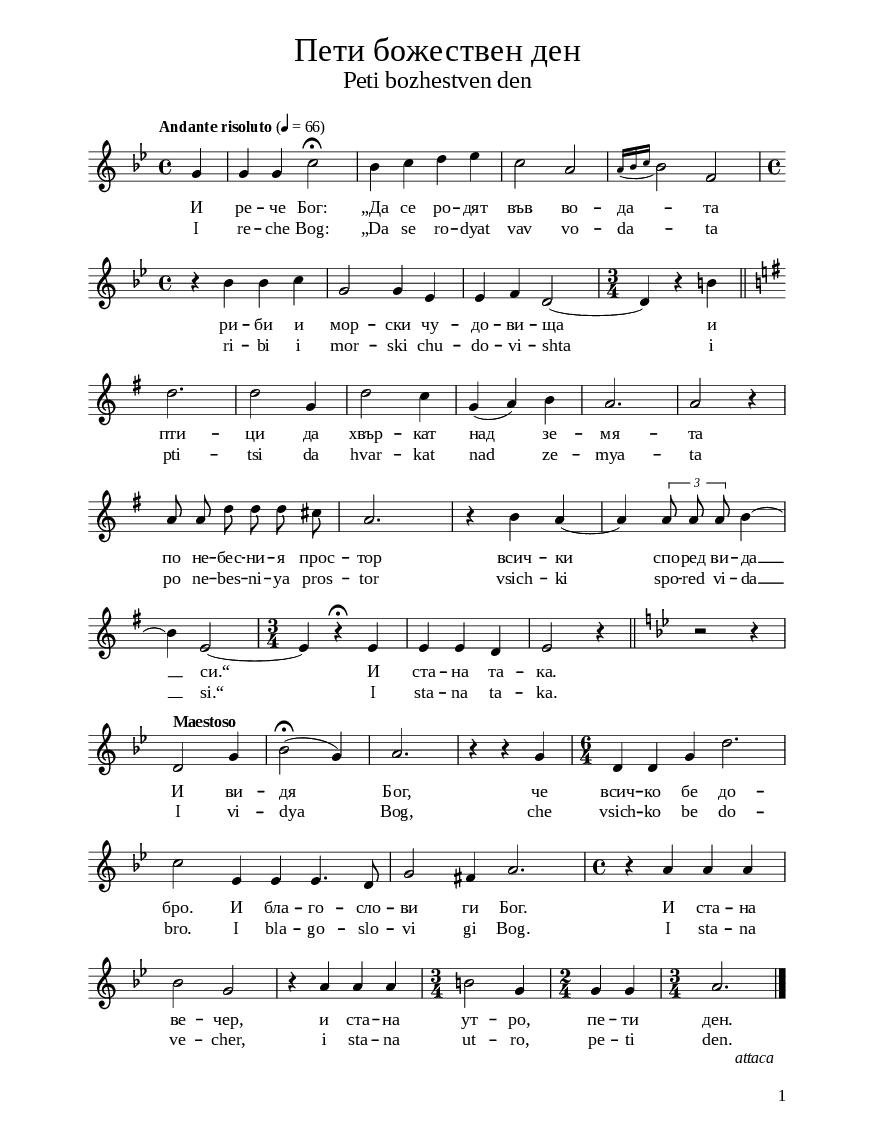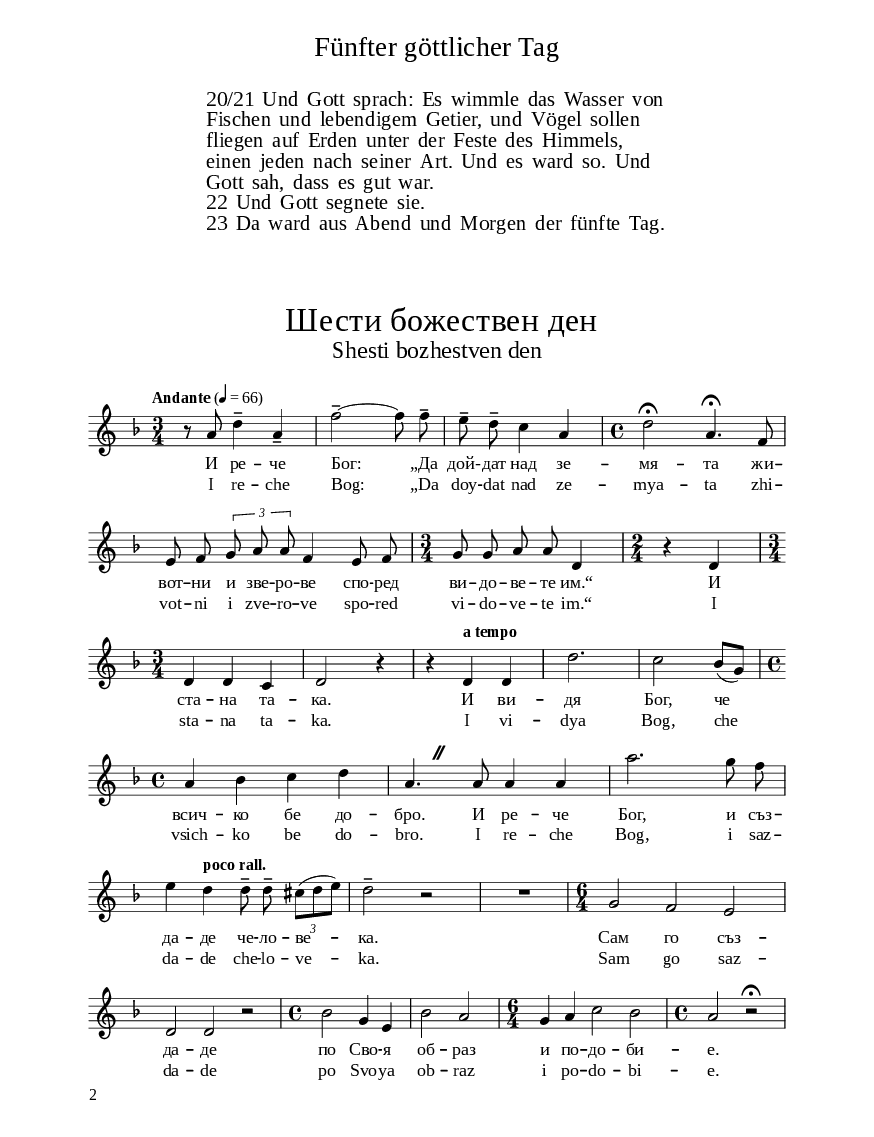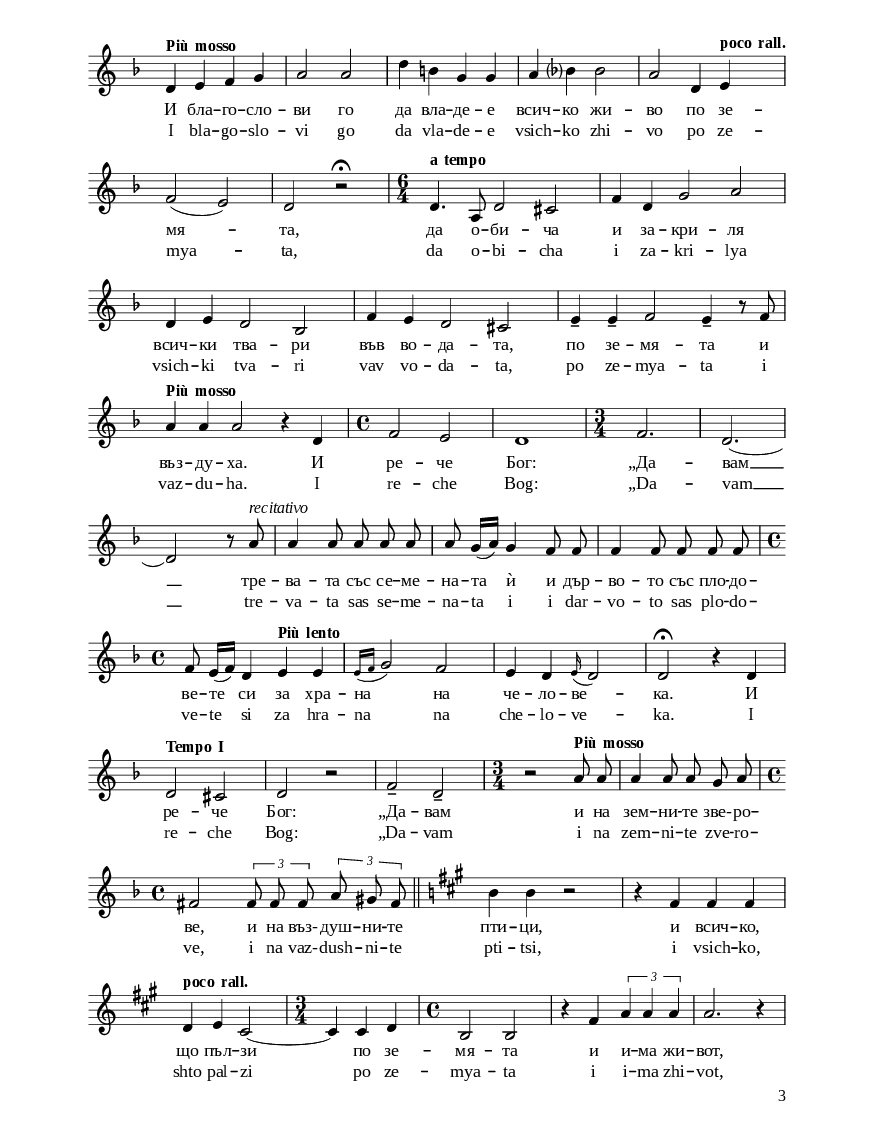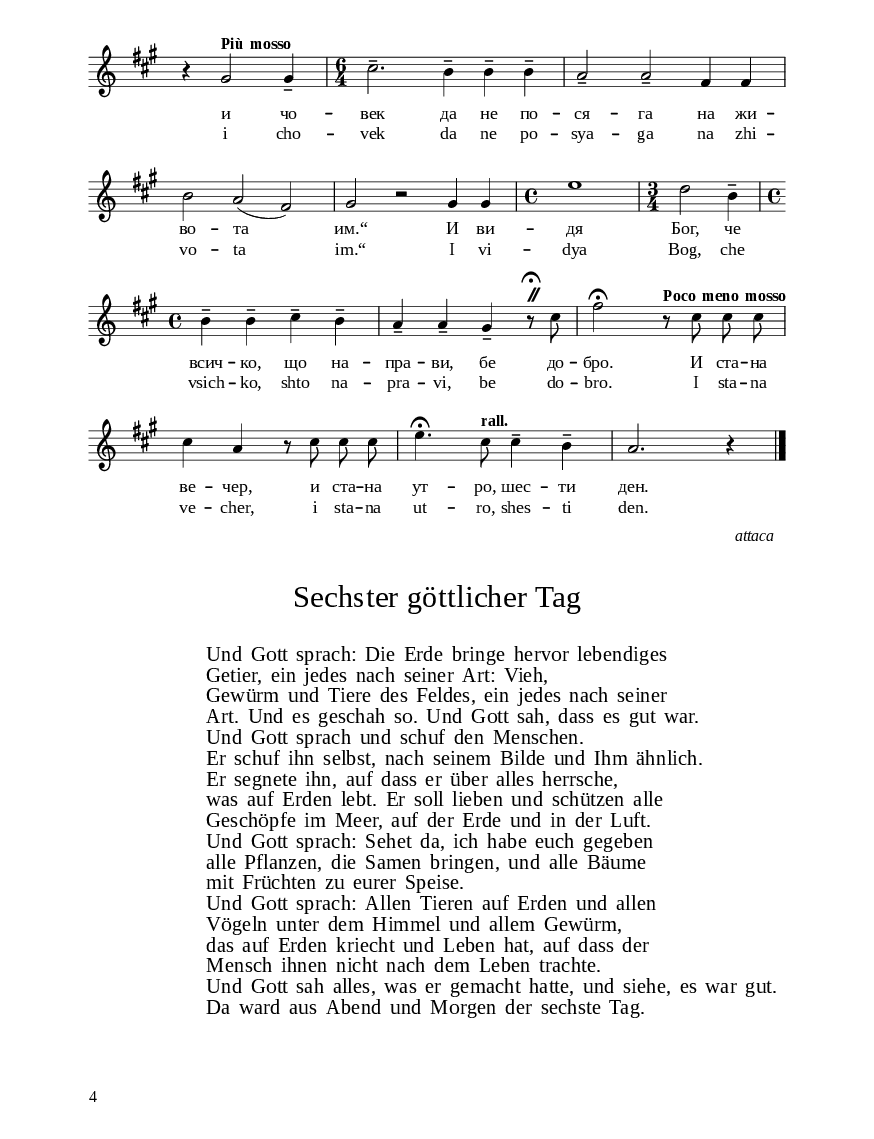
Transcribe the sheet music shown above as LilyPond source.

\version "2.24.0"

% include paper part and global functions
\include "include/globals.ily"

\bookpart {
  \label #'ref195
  \tocItem \markup "     Пети божествен ден – Peti bozhestven den "
  \include "include/bookpart-paper.ily"
  \score {
    \include "include/score-layout.ily"

    \new Voice \absolute {
      \clef treble
      \key g \minor
      \time 4/4
      \tempoFunc "Andante risoluto" 4 "66"
      \autoBeamOff
      \partial 4
      g'4
      | % 146
      g'4 g'4 c''2 ^\fermata | % 147
      bes'4  c''4  d''4  es''4 | % 148
      c''2 a'2 | % 149
      \acciaccatura {  a'16 [ bes' c''] } bes'2 f'2 |
      \time 4/4
      r4  bes'4  bes'4  c''4 | % 151
      g'2 g'4 es'4 | % 152
      es'4 f'4 d'2 ~ | % 153
      \time 3/4  | % 153
      d'4 r4  b'4 \bar "||"
      \break | % 154
      \key g \major | % 154
      d''2. | % 155
      d''2 g'4 | % 156
      d''2  c''4 | % 157
      g'4 ( a'4 )  b'4 | % 158
      a'2. | % 159
      a'2 r4 \break |
      a'8 a'8  d''8  d''8  d''8
      cis''8 | % 161
      a'2. | % 162
      r4  b'4 a'4 ~ | % 163
      a'4 %\once \omit TupletBracket
      \times 2/3  {
        a'8 a'8 a'8
      }
      b'4 ~ \break | % 164
      b'4 e'2 ~  | % 165
      \time 3/4 e'4 r4 ^\fermata e'4 | % 166
      e'4 e'4 d'4 | % 167
      e'2 r4 \bar "||"
      \key bes \major | % 168
      r2 r4 | \break % 169
      \tempo "Maestoso" d'2 g'4 |

      bes'2 ( ^\fermata g'4 ) | % 171
      a'2. | % 172
      r4 r4 g'4 | % 173
      \time 6/4  | % 173
      d'4 d'4 g'4  d''2. \break | % 174
      c''2 es'4 es'4 es'4. d'8 | % 175
      g'2 fis'4 a'2. | % 176
      \time 4/4  | % 176
      r4 a'4 a'4 a'4 | \break % 177
      bes'2 g'2 | % 178
      r4 a'4 a'4 a'4 | % 179
      \time 3/4  | % 179
      b'2 g'4 |
      \time 2/4  |
      g'4 g'4 | % 181
      \time 3/4 | % 181
      a'2. \bar "|."
    }

    \addlyrics {
      И ре -- че Бог:
      „Да се ро -- дят във во --
      да -- та ри -- би и мор -- ски
      чу -- до -- ви -- ща  и пти -- ци
      да хвър -- кат над  зе -- мя --
      та по не -- бес -- ни -- я прос --
      тор всич -- ки  спо -- ред ви --
      да __ си.“  И ста -- на та --
      ка. И ви -- дя  Бог, че всич --
      ко бе до -- бро. И бла -- го --
      сло -- ви ги Бог. И ста -- на ве
      -- чер, и ста -- на ут -- ро, пе --
      ти ден.}
      \addlyrics {
        I re -- che Bog:
        „Da se ro -- dyat vav vo --
        da -- ta ri -- bi i mor -- ski
        chu -- do -- vi -- shta  i pti -- tsi
        da hvar -- kat nad  ze -- mya --
        ta po ne -- bes -- ni -- ya pros --
        tor vsich -- ki  spo -- red vi --
        da __ si.“  I sta -- na ta --
        ka. I vi -- dya  Bog, che vsich --
        ko be do -- bro. I bla -- go --
        slo -- vi gi Bog. I sta -- na ve
        -- cher, i sta -- na ut -- ro, pe --
        ti den.}


        \header {
          title = \titleFunc "Пети божествен ден" "Peti bozhestven den"
        }

        \midi{}

      } % score

      \markup \raise #2.8 \override #'(baseline-skip . 2) {
        \column {
          \fill-line \italic { "" "" \concat {"attaca" "   " }}
        }
      }

      \pageBreak

      % include foreign translation(s) of the song
      \version "2.22.1"

\markup \fill-line { \fontsize #deTitleFontSize "Fünfter göttlicher Tag" }
\markup \null
\markup \null
\markup \fontsize #deCoupletFontSize {
  \hspace #10
  \override #`(baseline-skip . ,deCoupletBaselineSkip)

  \column {
    \line { " " }


  \line { " "20/21 Und Gott sprach: Es wimmle das Wasser von}

  \line { " "Fischen und lebendigem Getier, und Vögel sollen}

  \line { " "fliegen auf Erden unter der Feste des Himmels,}

  \line { " "einen jeden nach seiner Art. Und es ward so. Und}

  \line { " "Gott sah, dass es gut war.}

  \line { " "22 Und Gott segnete sie.}

  \line { " "23 Da ward aus Abend und Morgen der fünfte Tag.}

  }
}


      \markup \empty-three

        \label #'ref195
  \tocItem \markup "     Шести божествен ден – Shesti bozhestven den "

      \include "include/bookpart-paper.ily"
      \score {
        \include "include/score-layout.ily"

        \new Voice \absolute {
          \clef treble
          \key d \minor
          \time 3/4
          \tempoFunc "Andante" 4 "66"
          \autoBeamOff
          r8 a'8  d''4 -- a'4 --
          | % 183
          f''2 ~ --  f''8  f''8 -- | % 184
          e''8 --  d''8 --  c''4 a'4 | % 185
          \time 4/4  | % 185
          d''2 ^\fermata a'4. ^\fermata f'8 \break | % 186
          e'8 f'8
          \times 2/3  {
            g'8  a'8 a'8
          }
          f'4 e'8 f'8 | % 187
          \time 3/4  | % 187
          g'8 g'8 a'8 a'8 d'4 | % 188
          \time 2/4  | % 188
          r4 d'4  \break | % 189
          \time 3/4  | % 189
          d'4 d'4 c'4 |
          d'2 r4 | % 191
          r4 \tempo "a tempo" d'4  d'4 | % 192
          d''2. | % 193
          c''2 bes'8 ( [ g'8 ) ] \break | % 194
          \time 4/4  | % 194
          a'4  bes'4  c''4  d''4  | % 195

          a'4.^\markup {
            \concat { "       " \musicglyph #"scripts.caesura.straight"}
          } a'8 a'4 a'4 | % 196
          a''2.  g''8 f''8 \break | % 197
          e''4 \tempo "poco rall." d''4
          d''8 --  d''8 -- \once \omit TupletBracket
          \times 2/3  {
            cis''8 ( [  d''8  e''8 ) ]
          } |
          d''2  -- r2 | % 199
          R1 |
          \time 6/4  |
          g'2 f'2 e'2 \break | % 201
          d'2 d'2 r2  | % 202
          \time 4/4  | % 202
          bes'2 g'4 e'4 | % 203
          bes'2 a'2 | % 204
          \time 6/4  | % 204
          g'4 a'4  c''2  bes'2 | % 205
          \time 4/4  | % 205
          a'2 r2 ^\fermata \break | % 206
          d'4 ^\markup{ \bold {Più mosso} } e'4 f'4
          g'4 | % 207
          a'2 a'2 | % 208
          d''4  b'4 g'4 g'4 | % 209
          a'4  bes'?4  bes'2 |
          a'2 d'4 e'4  ^\markup{ \bold {poco rall.} } \break  | % 211
          f'2 ( e'2 ) | % 212
          d'2 r2 ^\fermata | % 213
          \time 6/4  | % 213
          d'4. ^\markup{ \bold {a tempo} } a8 d'2
          cis'2 | % 214
          f'4 d'4 g'2 a'2 \break | % 215
          d'4 e'4 d'2 bes2 | % 216
          f'4 e'4 d'2 cis'2 | % 217
          e'4 -- e'4 -- f'2 e'4 -- r8
          f'8 \break | % 218
          a'4 ^\markup{ \bold {Più mosso} } a'4 a'2 r4
          d'4 | % 219
          \time 4/4  | % 219
          f'2 e'2 |
          d'1  | % 221
          \time 3/4  | % 221
          f'2. | % 222
          d'2. ~ \break | % 223
          d'2 r8 a'8 ^\markup{ \italic {recitativo} } | % 224
          a'4 a'8 a'8 a'8 a'8 | % 225
          a'8 g'16 ( [ a'16 ) ] g'4 f'8
          f'8 | % 226
          f'4 f'8 f'8 f'8 f'8 \break | % 227
          \time 4/4  | % 227
          f'8 e'16 ( [ f'16 ) ] d'4 e'4 ^\markup{ \bold {Più lento} }  e'4 |
          \grace { e'16 [ ( f' ]  } g'2 ) f'2 |
          e'4 d' \grace {
            e'16 (} d'2 ) |
            d'2 \fermata r4 d'4 |
            d'2 ^\markup{ \bold {Tempo I} } cis'2 | % 232
            d'2 r2 | % 233
            f'2 -- d'2 -- | % 234
            \time 3/4  | % 234
            r2 a'8 ^\markup{ \bold {Più mosso} } a'8  | % 235
            a'4 a'8 a'8 g'8 a'8 \break | % 236
            \time 4/4  | % 236
            fis'2
            \times 2/3  {
              fis'8  fis'8 fis'8
            }
            \times 2/3  {
              a'8  gis'8 fis'8
            }
            \bar "||"

            \key a \major | % 237
            b'4  b'4 r2  | % 238
            r4 fis'4 fis'4 fis'4  | \break % 239
            d'4 ^\markup{ \bold {poco rall.} } e'4 cis'2~ |
            \time 3/4  |
            cis'4 cis'4 d'4 | % 241
            \time 4/4  | % 241
            b2 b2 | % 242
            r4 fis'4 \times 2/3 {
              a'4 a'4 a'4
            }
            | % 243
            a'2. r4 \break | % 244
            r4 gis'2 ^\markup{ \bold {Più mosso} } gis'4 -- | % 245
            \time 6/4  | % 245
            cis''2. --  b'4 --  b'4 --  b'4
            -- | % 246
            a'2 -- a'2 -- fis'4 fis'4
            | % 247
            b'2 a'2 ( fis'2 ) | % 248
            gis'2 r2 gis'4 gis'4 | % 249
            \time 4/4  | % 249
            e''1 |
            \time 3/4  |
            d''2  b'4 -- | % 251
            \time 4/4  | \break % 251
            b'4 --  b'4 --  cis''4 --  b'4
            -- | % 252
            a'4 -- a'4 -- gis'4 -- r8
            ^\markup {
              \musicglyph #"scripts.caesura.straight"
            }
            ^\fermata
            cis''8  |  % 253
            fis''2 ^\fermata r8  ^\markup{ \bold {Poco meno mosso} } cis''8
            cis''8  cis''8  \break | % 254
            cis''4 a'4 r8  cis''8  cis''8
            cis''8 | % 255
            e''4. ^\fermata  cis''8 ^\markup{ \bold {rall.} }
            cis''4 --  b'4 -- | % 256
            a'2. r4 \bar "|."


          }
          \addlyrics {
            И ре -- че Бог:  „Да
            "дой-" -- дат над зе -- мя -- та жи --
            вот -- ни и зве -- ро -- ве спо --
            ред ви -- до -- ве -- те им.“ И
            ста -- на та -- ка. И ви -- дя Бог,
            че  всич -- ко бе до -- бро. И
            ре -- че Бог, и съз -- да -- де че
            -- ло -- ве --  ка. Сам го съз
            -- да -- де по Сво -- я об -- раз и
            по -- до -- би -- е. И бла -- го --
            сло -- ви го да вла -- де -- е
            всич -- ко жи -- во по зе -- мя
            -- та, да о -- би -- ча и за --
            кри -- ля всич -- ки тва -- ри във
            во -- да -- та, по зе -- мя -- та и
            въз -- ду -- ха. И ре -- че Бог:
            „Да -- вам  __ тре -- ва -- та
            със се -- ме -- на -- та  ѝ и
            дър -- во -- то със пло -- до -- ве
            -- те  си за хра --
            на на че -- ло --  ве -- ка. И ре --
            че Бог: „Да -- вам и на зем --
            ни -- те "зве-" -- ро -- ве, и на "въз-"
            -- душ -- ни -- те пти -- ци, и всич
            -- ко, що пъл -- зи  по зе -- мя
            -- та и и -- ма жи -- вот, и чо --
            век да не по -- ся -- га на жи --
            во -- та  им.“ И ви -- дя Бог,
            че всич -- ко, що на -- пра -- ви,
            бе до -- бро. И ста -- на ве --
            чер, и ста -- на ут -- ро, шес --
            ти ден.
          }
          \addlyrics {
            I re -- che Bog:  „Da
            doy -- dat nad ze -- mya -- ta zhi --
            vot -- ni i zve -- ro -- ve spo --
            red vi -- do -- ve -- te im.“ I
            sta -- na ta -- ka. I vi -- dya Bog,
            che  vsich -- ko be do -- bro. I
            re -- che Bog, i saz -- da -- de che
            -- lo -- ve --  ka. Sam go saz
            -- da -- de po Svo -- ya ob -- raz i
            po -- do -- bi -- e. I bla -- go --
            slo -- vi go da vla -- de -- e
            vsich -- ko zhi -- vo po ze -- mya
            -- ta, da o -- bi -- cha i za --
            kri -- lya vsich -- ki tva -- ri vav
            vo -- da -- ta, po ze -- mya -- ta i
            vaz -- du -- ha. I re -- che Bog:
            „Da -- vam  __ tre -- va -- ta
            sas se -- me -- na -- ta  i i
            dar -- vo -- to sas plo -- do -- ve
            -- te  si za hra --
            na na che -- lo -- ve --  ka. I re --
            che Bog: „Da -- vam i na zem --
            ni -- te zve -- ro -- ve, i na "vaz-"
            -- dush -- ni -- te pti -- tsi, i vsich
            -- ko, shto pal -- zi  po ze -- mya
            -- ta i i -- ma zhi -- vot, i cho --
            vek da ne po -- sya -- ga na zhi --
            vo -- ta  im.“ I vi -- dya Bog,
            che vsich -- ko, shto na -- pra -- vi,
            be do -- bro. I sta -- na ve --
            cher, i sta -- na ut -- ro, shes --
            ti den.
          }


          \header {
            title = \titleFunc " Шести божествен ден" "Shesti bozhestven den"
          }

          \midi{}

        } % score

        \markup \raise #2.8 \override #'(baseline-skip . 2) {
          \column {
            \fill-line \italic { "" "" \concat {"attaca" "   " }}
          }
        }

        \markup \empty-one

        % include foreign translation(s) of the song
        \version "2.20.0"

\markup \fill-line { \fontsize #6 "Sechster göttlicher Tag" }
\markup \null
\markup \null
\markup \fontsize #+2.5 {
  \hspace #10
  \override #'(baseline-skip . 2)

  \column {
    \line { " " }

\line { " "Und Gott sprach: Die Erde bringe hervor lebendiges }

\line { " "Getier, ein jedes nach seiner Art: Vieh, }

\line { " "Gewürm und Tiere des Feldes, ein jedes nach seiner }

\line { " "Art. Und es geschah so. Und Gott sah, dass es gut war. }

 \line { " "Und Gott sprach und schuf den Menschen. }

\line { " "Er schuf ihn selbst, nach seinem Bilde und Ihm ähnlich. }

\line { " "Er segnete ihn, auf dass er über alles herrsche, }

\line { " "was auf Erden lebt. Er soll lieben und schützen alle }

\line { " "Geschöpfe im Meer, auf der Erde und in der Luft. }

\line { " " Und Gott sprach: Sehet da, ich habe euch gegeben }

\line { " "alle Pflanzen, die Samen bringen, und alle Bäume }

\line { " "mit Früchten zu eurer Speise. }

\line { " "Und Gott sprach: Allen Tieren auf Erden und allen }

\line { " "Vögeln unter dem Himmel und allem Gewürm, }

\line { " "das auf Erden kriecht und Leben hat, auf dass der }

\line { " "Mensch ihnen nicht nach dem Leben trachte. }

\line { " " Und Gott sah alles, was er gemacht hatte, und siehe, es war gut.  }

\line { " "Da ward aus Abend und Morgen der sechste Tag. }

  }
}


      } % bookpart

      % Più mosso
      %
